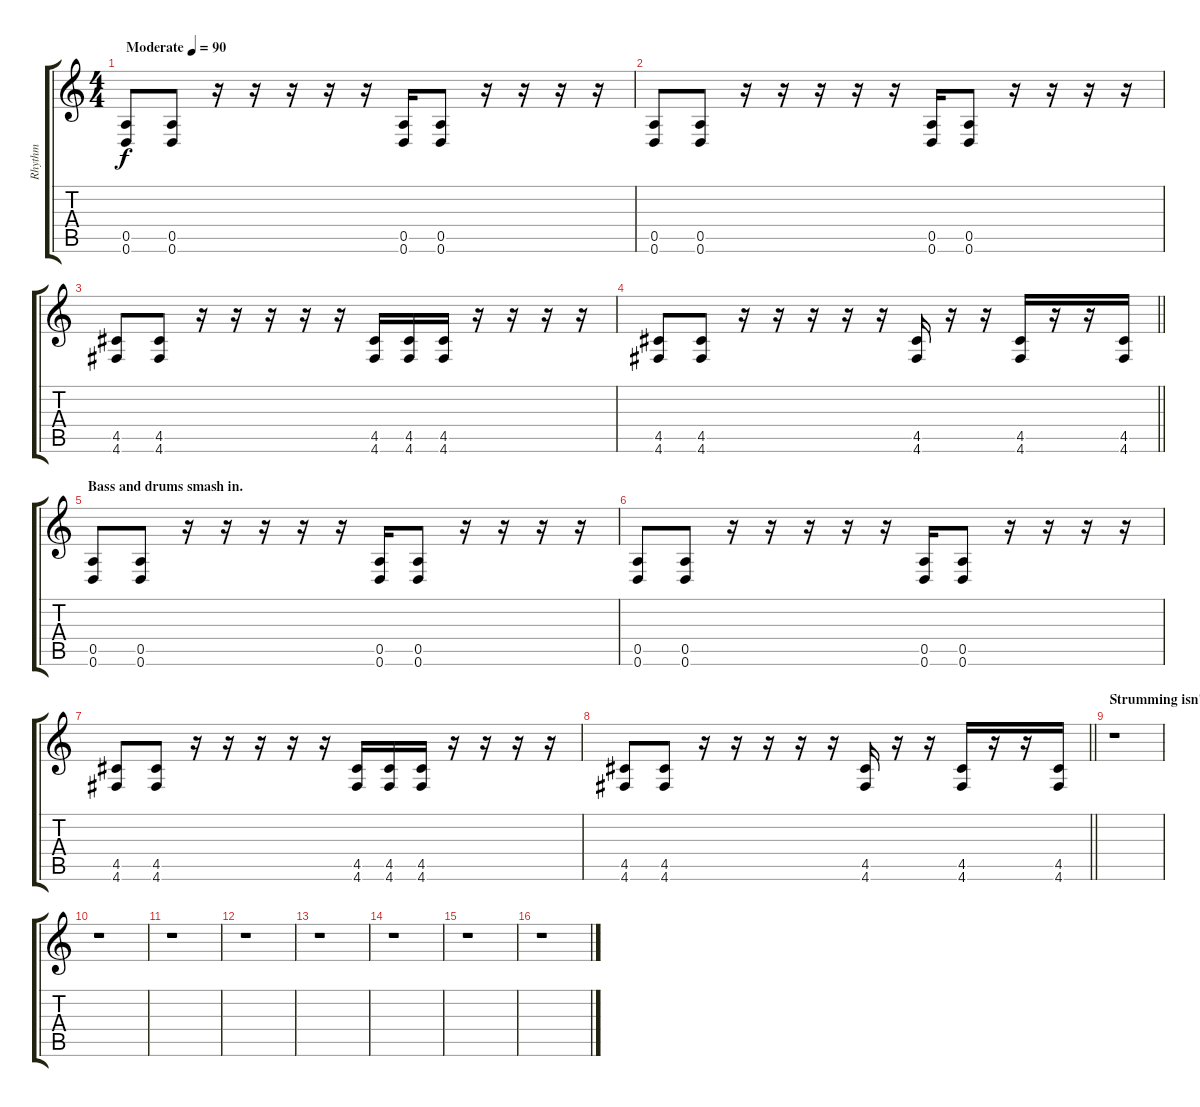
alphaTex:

\track ("Rhythm" "Rhythm") {instrument distortionguitar}
\staff {score tabs}
\tuning (E4 B3 G3 D3 A2 D2) {hide}
\ts (4 4)
\tempo (90 "Moderate")
\clef g2
\ks c
(0.5 0.6).8{dy f instrument distortionguitar} (0.5 0.6).8 r.16 r.16 r.16 r.16 r.16 (0.5 0.6).16 (0.5 0.6).8 r.16 r.16 r.16 r.16 |
(0.5 0.6).8 (0.5 0.6).8 r.16 r.16 r.16 r.16 r.16 (0.5 0.6).16 (0.5 0.6).8 r.16 r.16 r.16 r.16 |
(4.5 4.6).8 (4.5 4.6).8 r.16 r.16 r.16 r.16 r.16 (4.5 4.6).16 (4.5 4.6).16 (4.5 4.6).16 r.16 r.16 r.16 r.16 |
\barLineRight lightlight
(4.5 4.6).8 (4.5 4.6).8 r.16 r.16 r.16 r.16 r.16 (4.5 4.6).16 r.16 r.16 (4.5 4.6).16 r.16 r.16 (4.5 4.6).16 |
\section ("" "Bass and drums smash in.")
(0.5 0.6).8 (0.5 0.6).8 r.16 r.16 r.16 r.16 r.16 (0.5 0.6).16 (0.5 0.6).8 r.16 r.16 r.16 r.16 |
(0.5 0.6).8 (0.5 0.6).8 r.16 r.16 r.16 r.16 r.16 (0.5 0.6).16 (0.5 0.6).8 r.16 r.16 r.16 r.16 |
(4.5 4.6).8 (4.5 4.6).8 r.16 r.16 r.16 r.16 r.16 (4.5 4.6).16 (4.5 4.6).16 (4.5 4.6).16 r.16 r.16 r.16 r.16 |
\barLineRight lightlight
(4.5 4.6).8 (4.5 4.6).8 r.16 r.16 r.16 r.16 r.16 (4.5 4.6).16 r.16 r.16 (4.5 4.6).16 r.16 r.16 (4.5 4.6).16 |
\section ("" "Strumming isn't right.")
r.1 |
r.1 |
r.1 |
r.1 |
r.1 |
r.1 |
r.1 |
r.1
